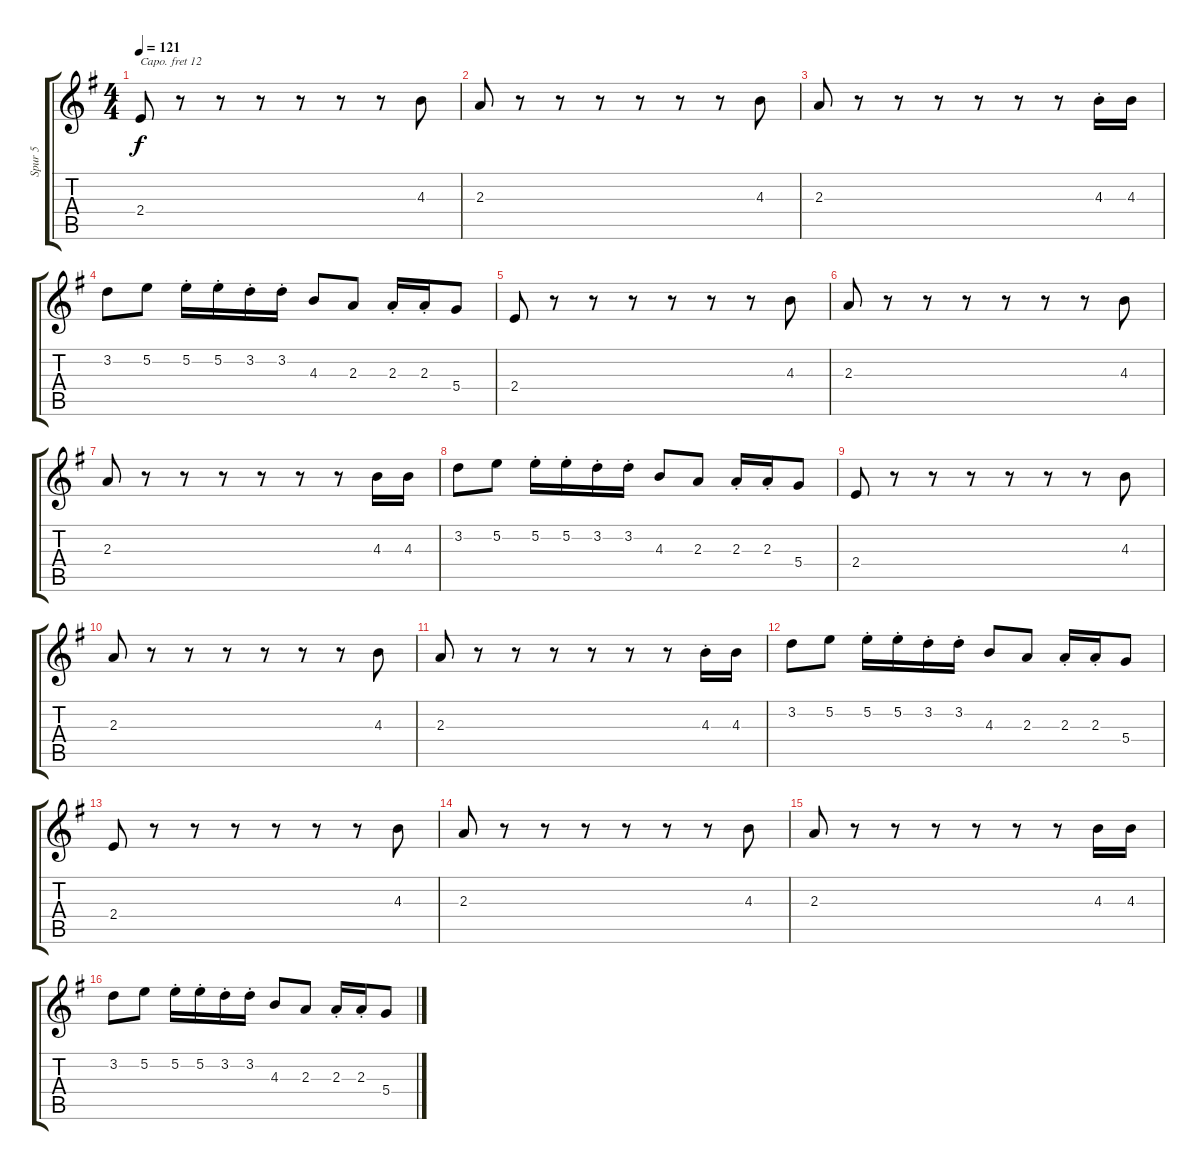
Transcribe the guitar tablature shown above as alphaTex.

\track ("Spur 5" "Spur 5") {instrument lead2sawtooth}
\staff {score tabs}
\capo 12
\tuning (E4 B3 G3 D3 A2 E2) {hide}
\ts (4 4)
\tempo 121
\clef g2
\ks g
2.4.8{dy f} r.8 r.8 r.8 r.8 r.8 r.8 4.3.8 |
2.3.8 r.8 r.8 r.8 r.8 r.8 r.8 4.3.8 |
2.3.8 r.8 r.8 r.8 r.8 r.8 r.8 4.3{st}.16 4.3.16 |
3.2.8 5.2.8 5.2{st}.16 5.2{st}.16 3.2{st}.16 3.2{st}.16 4.3.8 2.3.8 2.3{st}.16 2.3{st}.16 5.4.8 |
2.4.8 r.8 r.8 r.8 r.8 r.8 r.8 4.3.8 |
2.3.8 r.8 r.8 r.8 r.8 r.8 r.8 4.3.8 |
2.3.8 r.8 r.8 r.8 r.8 r.8 r.8 4.3.16 4.3.16 |
3.2.8 5.2.8 5.2{st}.16 5.2{st}.16 3.2{st}.16 3.2{st}.16 4.3.8 2.3.8 2.3{st}.16 2.3{st}.16 5.4.8 |
2.4.8 r.8 r.8 r.8 r.8 r.8 r.8 4.3.8 |
2.3.8 r.8 r.8 r.8 r.8 r.8 r.8 4.3.8 |
2.3.8 r.8 r.8 r.8 r.8 r.8 r.8 4.3{st}.16 4.3.16 |
3.2.8 5.2.8 5.2{st}.16 5.2{st}.16 3.2{st}.16 3.2{st}.16 4.3.8 2.3.8 2.3{st}.16 2.3{st}.16 5.4.8 |
2.4.8 r.8 r.8 r.8 r.8 r.8 r.8 4.3.8 |
2.3.8 r.8 r.8 r.8 r.8 r.8 r.8 4.3.8 |
2.3.8 r.8 r.8 r.8 r.8 r.8 r.8 4.3.16 4.3.16 |
3.2.8 5.2.8 5.2{st}.16 5.2{st}.16 3.2{st}.16 3.2{st}.16 4.3.8 2.3.8 2.3{st}.16 2.3{st}.16 5.4.8
